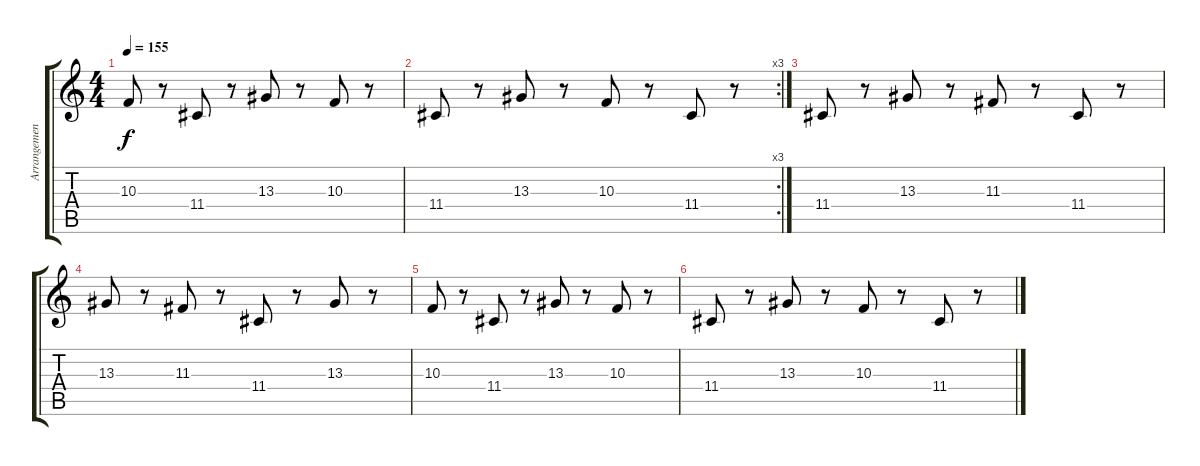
\track ("Arrangement(a faire a la guitare si vous" "Arrangemen") {instrument fx4atmosphere}
\staff {score tabs}
\tuning (E4 B3 G3 D3 A2 E2) {hide}
\ts (4 4)
\tempo 155
\clef g2
\ks c
10.3.8{dy f} r.8 11.4.8 r.8 13.3.8 r.8 10.3.8 r.8 |
\rc 3
11.4.8 r.8 13.3.8 r.8 10.3.8 r.8 11.4.8 r.8 |
11.4.8 r.8 13.3.8 r.8 11.3.8 r.8 11.4.8 r.8 |
13.3.8 r.8 11.3.8 r.8 11.4.8 r.8 13.3.8 r.8 |
10.3.8 r.8 11.4.8 r.8 13.3.8 r.8 10.3.8 r.8 |
11.4.8 r.8 13.3.8 r.8 10.3.8 r.8 11.4.8 r.8
